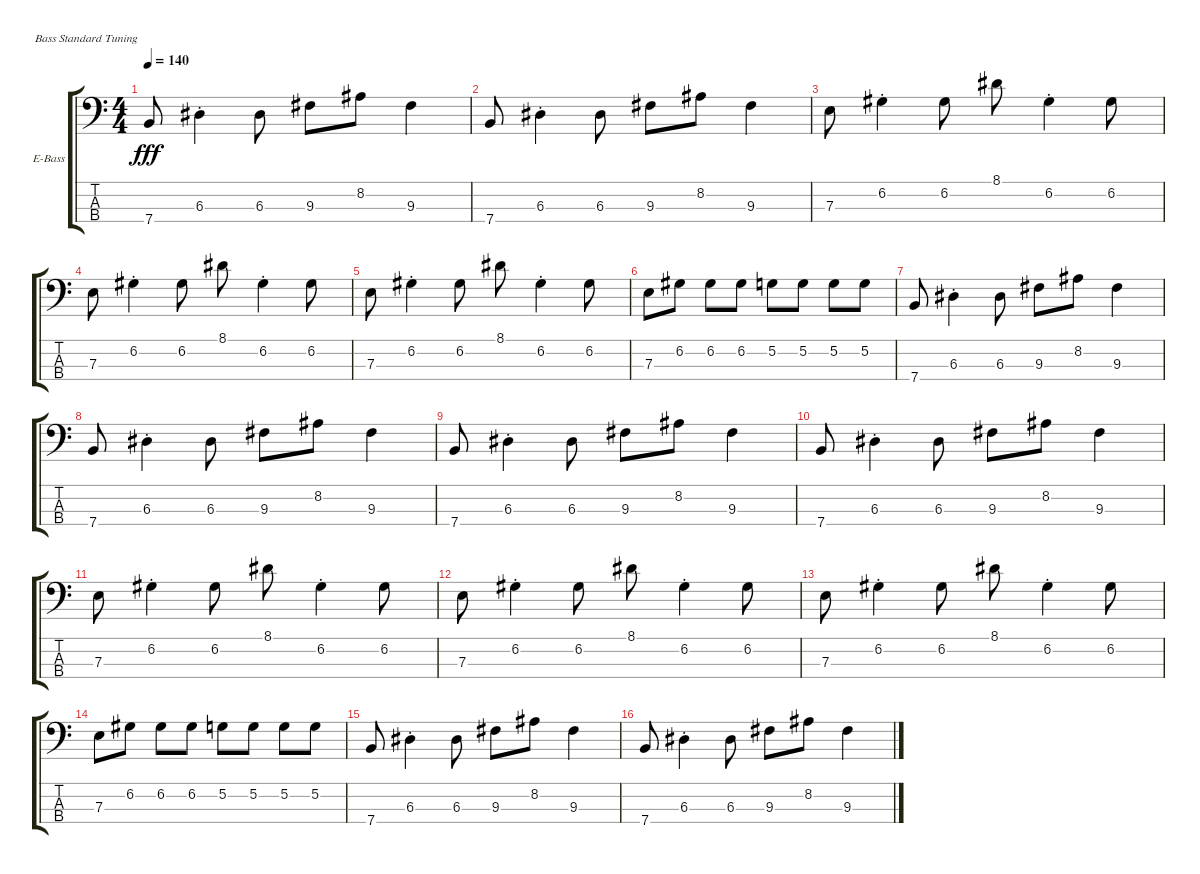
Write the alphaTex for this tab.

\defaultSystemsLayout 4
\bracketExtendMode groupsimilarinstruments
\firstSystemTrackNameOrientation horizontal
\otherSystemsTrackNameOrientation horizontal
\track ("O`Malley" "E-Bass") {instrument electricbassfinger}
\staff {score tabs}
\tuning (G2 D2 A1 E1)
\ts (4 4)
\tempo 140
\clef f4
\ks c
7.4.8{dy fff} 6.3{st}.4 6.3.8 9.3.8 8.2.8 9.3.4 |
7.4.8 6.3{st}.4 6.3.8 9.3.8 8.2.8 9.3.4 |
7.3.8 6.2{st}.4 6.2.8 8.1.8 6.2{st}.4 6.2.8 |
7.3.8 6.2{st}.4 6.2.8 8.1.8 6.2{st}.4 6.2.8 |
7.3.8 6.2{st}.4 6.2.8 8.1.8 6.2{st}.4 6.2.8 |
7.3.8 6.2.8 6.2.8 6.2.8 5.2.8 5.2.8 5.2.8 5.2.8 |
7.4.8 6.3{st}.4 6.3.8 9.3.8 8.2.8 9.3.4 |
7.4.8 6.3{st}.4 6.3.8 9.3.8 8.2.8 9.3.4 |
7.4.8 6.3{st}.4 6.3.8 9.3.8 8.2.8 9.3.4 |
7.4.8 6.3{st}.4 6.3.8 9.3.8 8.2.8 9.3.4 |
7.3.8 6.2{st}.4 6.2.8 8.1.8 6.2{st}.4 6.2.8 |
7.3.8 6.2{st}.4 6.2.8 8.1.8 6.2{st}.4 6.2.8 |
7.3.8 6.2{st}.4 6.2.8 8.1.8 6.2{st}.4 6.2.8 |
7.3.8 6.2.8 6.2.8 6.2.8 5.2.8 5.2.8 5.2.8 5.2.8 |
7.4.8 6.3{st}.4 6.3.8 9.3.8 8.2.8 9.3.4 |
7.4.8 6.3{st}.4 6.3.8 9.3.8 8.2.8 9.3.4
